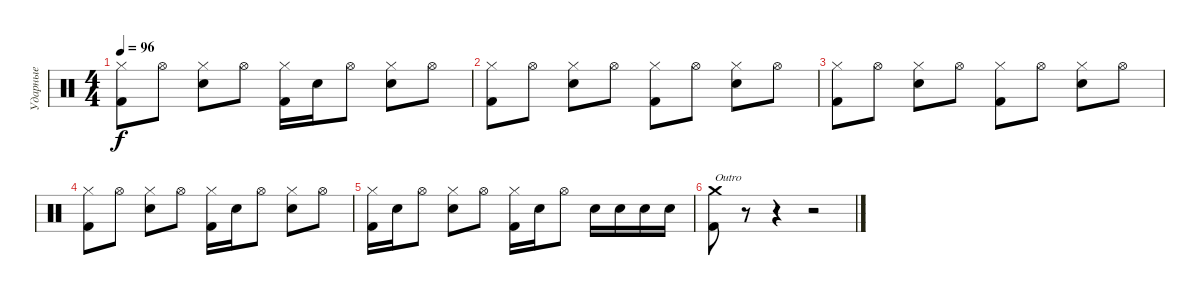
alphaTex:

\track ("Ударные" "Ударные") {instrument percussion}
\staff {score}
\articulation defaults
\ts (4 4)
\tempo 96
\clef neutral
\ks c
("Hi-Hat (closed)" "Kick (hit) 2").8{dy f} "Hi-Hat (open)".8 ("Hi-Hat (closed)" "Snare (hit) 2").8 "Hi-Hat (open)".8 ("Hi-Hat (closed)" "Kick (hit) 2").16 "Snare (hit) 2".16 "Hi-Hat (open)".8 ("Hi-Hat (closed)" "Snare (hit) 2").8 "Hi-Hat (open)".8 |
("Hi-Hat (closed)" "Kick (hit) 2").8 "Hi-Hat (open)".8 ("Hi-Hat (closed)" "Snare (hit) 2").8 "Hi-Hat (open)".8 ("Hi-Hat (closed)" "Kick (hit) 2").8 "Hi-Hat (open)".8 ("Hi-Hat (closed)" "Snare (hit) 2").8 "Hi-Hat (open)".8 |
("Hi-Hat (closed)" "Kick (hit) 2").8 "Hi-Hat (open)".8 ("Hi-Hat (closed)" "Snare (hit) 2").8 "Hi-Hat (open)".8 ("Hi-Hat (closed)" "Kick (hit) 2").8 "Hi-Hat (open)".8 ("Hi-Hat (closed)" "Snare (hit) 2").8 "Hi-Hat (open)".8 |
("Hi-Hat (closed)" "Kick (hit) 2").8 "Hi-Hat (open)".8 ("Hi-Hat (closed)" "Snare (hit) 2").8 "Hi-Hat (open)".8 ("Hi-Hat (closed)" "Kick (hit) 2").16 "Snare (hit) 2".16 "Hi-Hat (open)".8 ("Hi-Hat (closed)" "Snare (hit) 2").8 "Hi-Hat (open)".8 |
("Hi-Hat (closed)" "Kick (hit) 2").16 "Snare (hit) 2".16 "Hi-Hat (open)".8 ("Hi-Hat (closed)" "Snare (hit) 2").8 "Hi-Hat (open)".8 ("Hi-Hat (closed)" "Kick (hit) 2").16 "Snare (hit) 2".16 "Hi-Hat (open)".8 "Snare (hit) 2".16 "Snare (hit) 2".16 "Snare (hit) 2".16 "Snare (hit) 2".16 |
("Crash medium (hit)" "Kick (hit) 2").8{txt "Outro"} r.8 r.4 r.2
